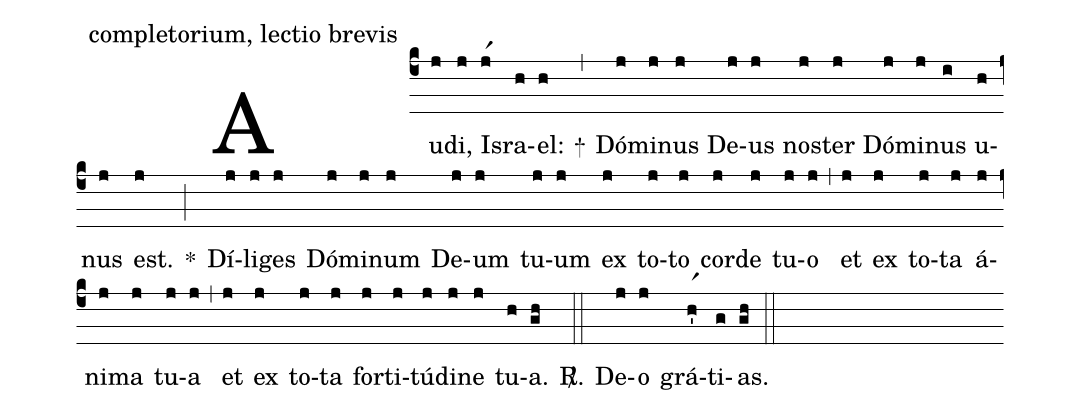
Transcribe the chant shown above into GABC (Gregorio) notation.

office-part: completorium, lectio brevis;
%%
(c4)
Au(j)di,(j) Is(jr1)ra(h)el:(h) +(,)
Dó(j)mi(j)nus(j) De(j)us(j) nos(j)ter(j) Dó(j)mi(j)nus(i) u(h)nus(j) est.(j) *(;)
Dí(j)li(j)ges(j) Dó(j)mi(j)num(j) De(j)um(j) tu(j)um(j) ex(j) to(j)to(j) cor(j)de(j) tu(j)o(j) (,)
et(j) ex(j) to(j)ta(j) á(j)ni(j)ma(j) tu(j)a(j) (,)
et(j) ex(j) to(j)ta(j) for(j)ti(j)tú(j)di(j)ne(j) tu(h)a.(gh) <sp>R/</sp>.(::)
De(j)o(j) grá(hr1')ti(g)as.(gh) (::)
